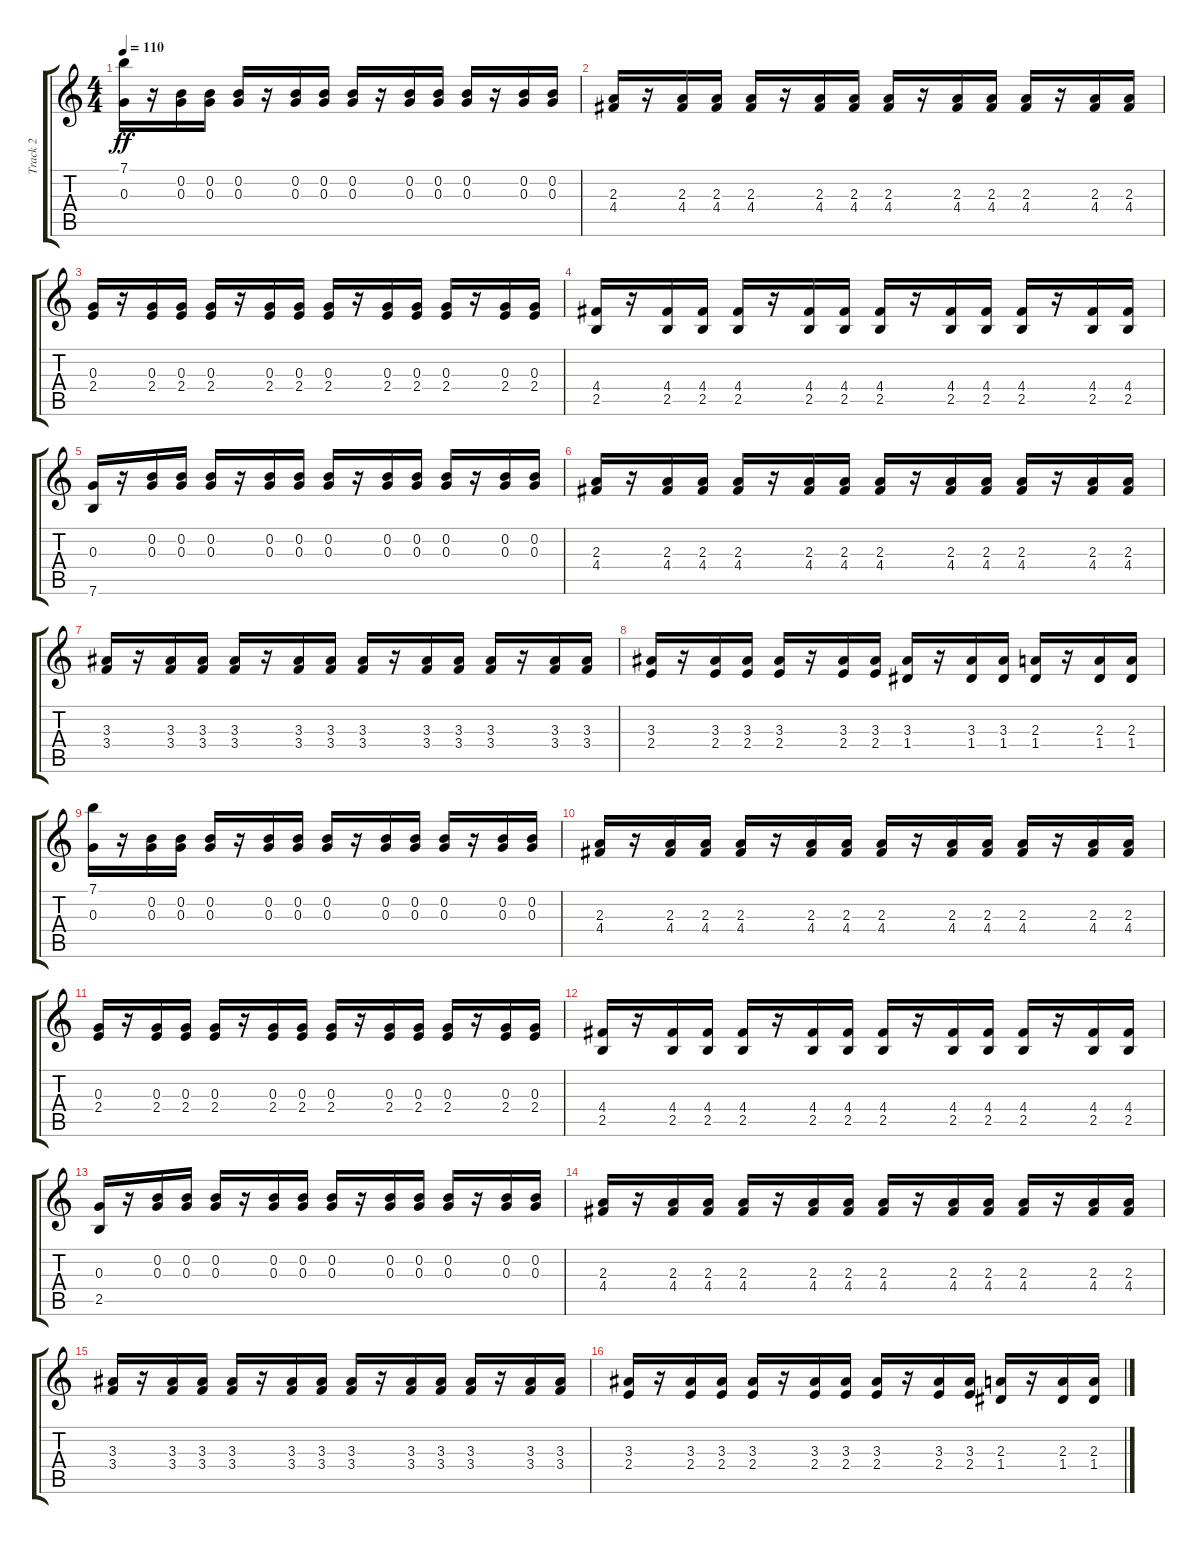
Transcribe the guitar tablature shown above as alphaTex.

\track ("Track 2" "Track 2") {instrument acousticguitarsteel}
\staff {score tabs}
\tuning (E4 B3 G3 D3 A2 E2) {hide}
\ts (4 4)
\tempo 110
\clef g2
\ks c
(7.1 0.3).16{dy ff} r.16 (0.2 0.3).16 (0.2 0.3).16 (0.2 0.3).16 r.16 (0.2 0.3).16 (0.2 0.3).16 (0.2 0.3).16 r.16 (0.2 0.3).16 (0.2 0.3).16 (0.2 0.3).16 r.16 (0.2 0.3).16 (0.2 0.3).16 |
(2.3 4.4).16 r.16 (2.3 4.4).16 (2.3 4.4).16 (2.3 4.4).16 r.16 (2.3 4.4).16 (2.3 4.4).16 (2.3 4.4).16 r.16 (2.3 4.4).16 (2.3 4.4).16 (2.3 4.4).16 r.16 (2.3 4.4).16 (2.3 4.4).16 |
(0.3 2.4).16 r.16 (0.3 2.4).16 (0.3 2.4).16 (0.3 2.4).16 r.16 (0.3 2.4).16 (0.3 2.4).16 (0.3 2.4).16 r.16 (0.3 2.4).16 (0.3 2.4).16 (0.3 2.4).16 r.16 (0.3 2.4).16 (0.3 2.4).16 |
(4.4 2.5).16 r.16 (4.4 2.5).16 (4.4 2.5).16 (4.4 2.5).16 r.16 (4.4 2.5).16 (4.4 2.5).16 (4.4 2.5).16 r.16 (4.4 2.5).16 (4.4 2.5).16 (4.4 2.5).16 r.16 (4.4 2.5).16 (4.4 2.5).16 |
(0.3 7.6).16 r.16 (0.2 0.3).16 (0.2 0.3).16 (0.2 0.3).16 r.16 (0.2 0.3).16 (0.2 0.3).16 (0.2 0.3).16 r.16 (0.2 0.3).16 (0.2 0.3).16 (0.2 0.3).16 r.16 (0.2 0.3).16 (0.2 0.3).16 |
(2.3 4.4).16 r.16 (2.3 4.4).16 (2.3 4.4).16 (2.3 4.4).16 r.16 (2.3 4.4).16 (2.3 4.4).16 (2.3 4.4).16 r.16 (2.3 4.4).16 (2.3 4.4).16 (2.3 4.4).16 r.16 (2.3 4.4).16 (2.3 4.4).16 |
(3.3 3.4).16 r.16 (3.3 3.4).16 (3.3 3.4).16 (3.3 3.4).16 r.16 (3.3 3.4).16 (3.3 3.4).16 (3.3 3.4).16 r.16 (3.3 3.4).16 (3.3 3.4).16 (3.3 3.4).16 r.16 (3.3 3.4).16 (3.3 3.4).16 |
(3.3 2.4).16 r.16 (3.3 2.4).16 (3.3 2.4).16 (3.3 2.4).16 r.16 (3.3 2.4).16 (3.3 2.4).16 (3.3 1.4).16 r.16 (3.3 1.4).16 (3.3 1.4).16 (2.3 1.4).16 r.16 (2.3 1.4).16 (2.3 1.4).16 |
(7.1 0.3).16 r.16 (0.2 0.3).16 (0.2 0.3).16 (0.2 0.3).16 r.16 (0.2 0.3).16 (0.2 0.3).16 (0.2 0.3).16 r.16 (0.2 0.3).16 (0.2 0.3).16 (0.2 0.3).16 r.16 (0.2 0.3).16 (0.2 0.3).16 |
(2.3 4.4).16 r.16 (2.3 4.4).16 (2.3 4.4).16 (2.3 4.4).16 r.16 (2.3 4.4).16 (2.3 4.4).16 (2.3 4.4).16 r.16 (2.3 4.4).16 (2.3 4.4).16 (2.3 4.4).16 r.16 (2.3 4.4).16 (2.3 4.4).16 |
(0.3 2.4).16 r.16 (0.3 2.4).16 (0.3 2.4).16 (0.3 2.4).16 r.16 (0.3 2.4).16 (0.3 2.4).16 (0.3 2.4).16 r.16 (0.3 2.4).16 (0.3 2.4).16 (0.3 2.4).16 r.16 (0.3 2.4).16 (0.3 2.4).16 |
(4.4 2.5).16 r.16 (4.4 2.5).16 (4.4 2.5).16 (4.4 2.5).16 r.16 (4.4 2.5).16 (4.4 2.5).16 (4.4 2.5).16 r.16 (4.4 2.5).16 (4.4 2.5).16 (4.4 2.5).16 r.16 (4.4 2.5).16 (4.4 2.5).16 |
(0.3 2.5).16 r.16 (0.2 0.3).16 (0.2 0.3).16 (0.2 0.3).16 r.16 (0.2 0.3).16 (0.2 0.3).16 (0.2 0.3).16 r.16 (0.2 0.3).16 (0.2 0.3).16 (0.2 0.3).16 r.16 (0.2 0.3).16 (0.2 0.3).16 |
(2.3 4.4).16 r.16 (2.3 4.4).16 (2.3 4.4).16 (2.3 4.4).16 r.16 (2.3 4.4).16 (2.3 4.4).16 (2.3 4.4).16 r.16 (2.3 4.4).16 (2.3 4.4).16 (2.3 4.4).16 r.16 (2.3 4.4).16 (2.3 4.4).16 |
(3.3 3.4).16 r.16 (3.3 3.4).16 (3.3 3.4).16 (3.3 3.4).16 r.16 (3.3 3.4).16 (3.3 3.4).16 (3.3 3.4).16 r.16 (3.3 3.4).16 (3.3 3.4).16 (3.3 3.4).16 r.16 (3.3 3.4).16 (3.3 3.4).16 |
(3.3 2.4).16 r.16 (3.3 2.4).16 (3.3 2.4).16 (3.3 2.4).16 r.16 (3.3 2.4).16 (3.3 2.4).16 (3.3 2.4).16 r.16 (3.3 2.4).16 (3.3 2.4).16 (2.3 1.4).16 r.16 (2.3 1.4).16 (2.3 1.4).16
